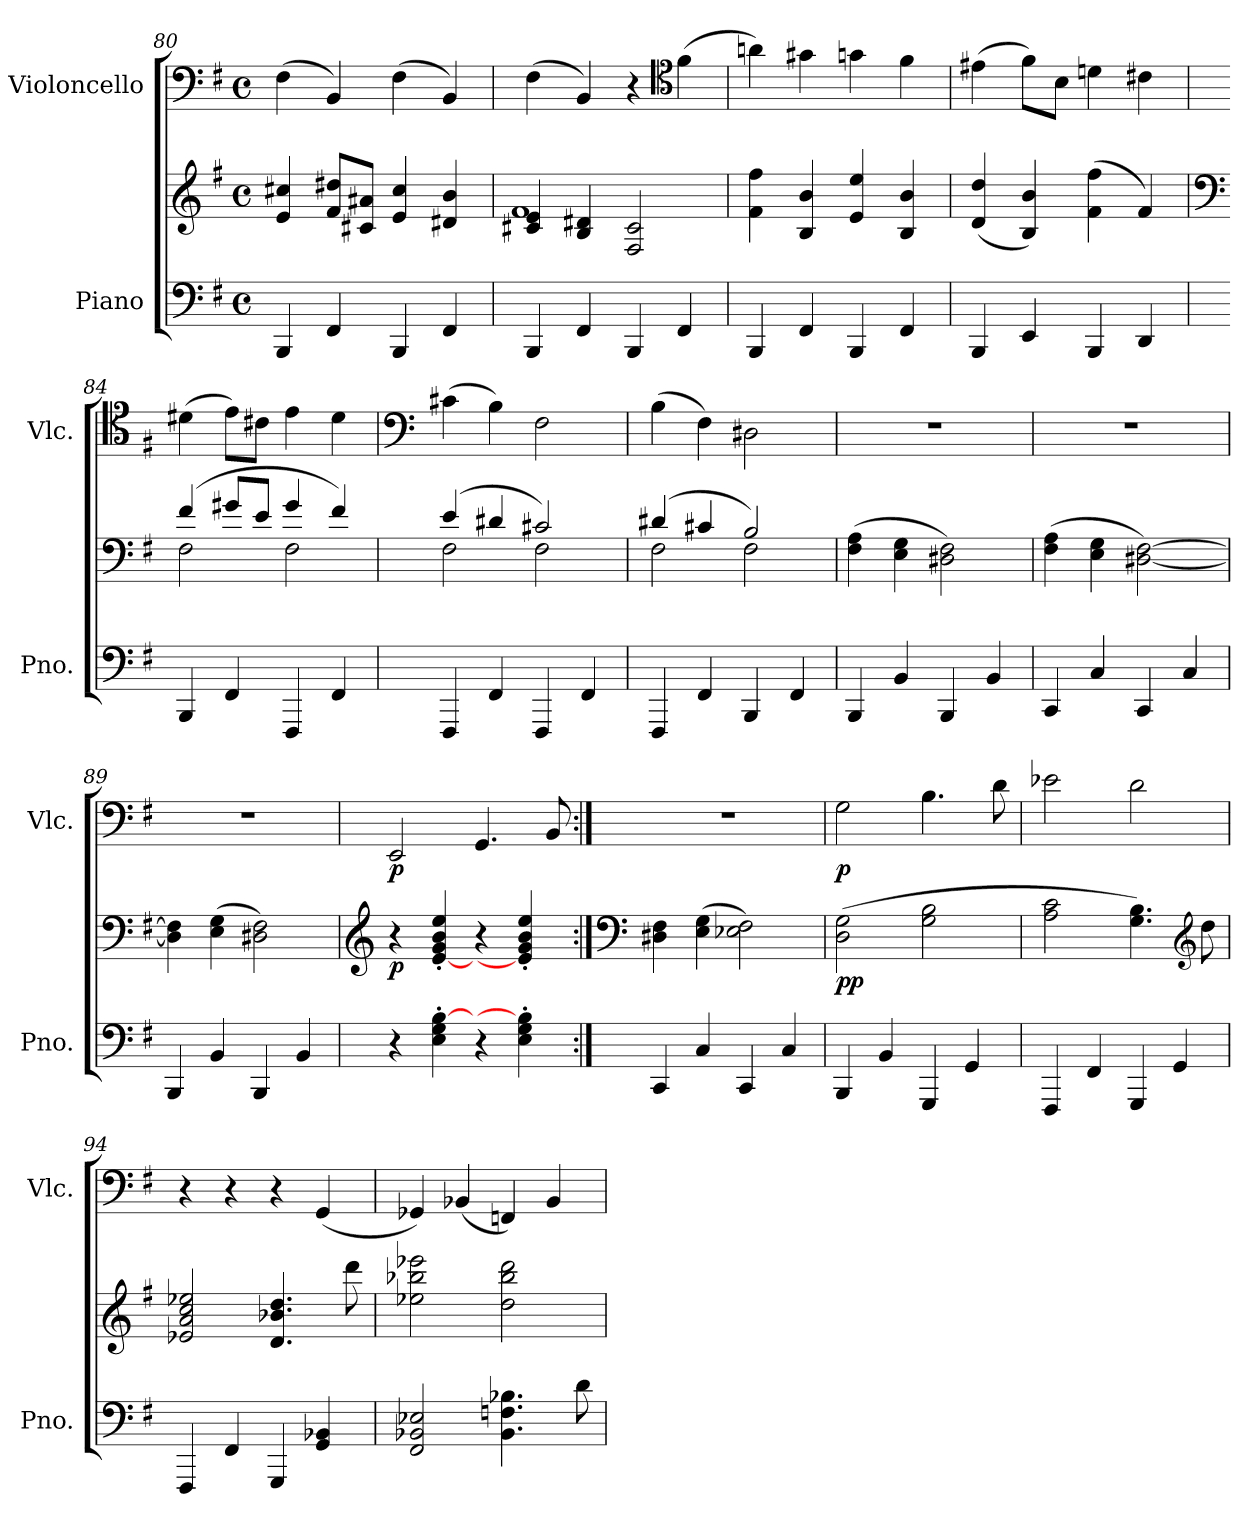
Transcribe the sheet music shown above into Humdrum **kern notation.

**kern	**kern	**dynam	**kern	**dynam
*part2	*part2	*part2	*part1	*part1
*staff3	*staff2	*staff2/3	*staff1	*staff1
*I"Piano	*	*	*I"Violoncello	*
*I'Pno.	*	*	*I'Vlc.	*
*clefF4	*clefG2	*	*clefF4	*
*k[f#]	*k[f#]	*	*k[f#]	*
*M4/4	*M4/4	*	*M4/4	*
*met(c)	*met(c)	*	*met(c)	*
=80	=80	=80	=80	=80
4BBB/	4e/ 4cc#X/	.	(>4F#\	.
4FF#/	8f#/ 8dd#X/L	.	4BB/)	.
.	8c#X/ 8a#X/J	.	.	.
4BBB/	4e/ 4cc#/	.	(>4F#\	.
4FF#/	4d#X/ 4b/	.	4BB/)	.
=81	=81	=81	=81	=81
*	*^	*	*	*
4BBB/	4c#X/ 4e/	1f#	.	(>4F#\	.
4FF#/	4B/ 4d#X/	.	.	4BB/)	.
4BBB/	2F#/ 2c#/	.	.	4r	.
*	*	*	*	*clefC4	*
4FF#/	.	.	.	(>4f#\	.
*	*v	*v	*	*	*
=82	=82	=82	=82	=82
4BBB/	4f#\ 4ff#\	.	4an\)	.
4FF#/	4B/ 4b/	.	4g#X\	.
4BBB/	4e/ 4ee/	.	4gn\	.
4FF#/	4B/ 4b/	.	4f#\	.
=83	=83	=83	=83	=83
4BBB/	(<4d/ 4dd/	.	(>4e#X\	.
4EE/	4B/ 4b/)	.	8f#\L)	.
.	.	.	8B\J	.
4BBB/	(>4f#\ 4ff#\	.	4dn\	.
4DD/	4f#/)	.	4c#X\	.
=84	=84	=84	=84	=84
*	*clefF4	*	*	*
*	*^	*	*	*
4BBB/	(>4f#/	2F#\	.	(>4d#X\	.
4FF#/	8g#X/L	.	.	8e\L)	.
.	8e/J	.	.	8c#X\J	.
4FFF#/	4g#/	2F#\	.	4e\	.
4FF#/	4f#/)	.	.	4d#\	.
=85	=85	=85	=85	=85	=85
*	*	*	*	*clefF4	*
4FFF#/	(>4e/	2F#\	.	(>4c#X\	.
4FF#/	4d#X/	.	.	4B\)	.
4FFF#/	2c#X/)	2F#\	.	2F#\	.
4FF#/	.	.	.	.	.
=86	=86	=86	=86	=86	=86
4FFF#/	(>4d#X/	2F#\	.	(>4B\	.
4FF#/	4c#X/	.	.	4F#\)	.
4BBB/	2B/)	2F#\	.	2D#X\	.
4FF#/	.	.	.	.	.
*	*v	*v	*	*	*
=87	=87	=87	=87	=87
4BBB/	(>4F#\ 4A\	.	1r	.
4BB/	4E\ 4G\	.	.	.
4BBB/	2D#X\ 2F#\)	.	.	.
4BB/	.	.	.	.
=88	=88	=88	=88	=88
4CC/	(>4F#\ 4A\	.	1r	.
4C/	4E\ 4G\	.	.	.
4CC/	[2D#X\ [2F#\)	.	.	.
4C/	.	.	.	.
=89	=89	=89	=89	=89
4BBB/	4D#\] 4F#\]	.	1r	.
4BB/	(>4E\ 4G\	.	.	.
4BBB/	2D#X\ 2F#\)	.	.	.
4BB/	.	.	.	.
=90	=90	=90	=90	=90
*	*clefG2	*	*	*
!	!	!LO:DY:b	!	!LO:DY:b
4r	4r	p	2EE/	p
4E\' 4G\' [4B\'	[4e/' 4g/' 4b/' 4ee/'	.	.	.
4r	4r	.	4.GG/	.
4E\' 4G\' 4B\]'	4e/]' 4g/' 4b/' 4ee/'	.	.	.
.	.	.	8BB/	.
=91:|!	=91:|!	=91:|!	=91:|!	=91:|!
*	*clefF4	*	*	*
4CC/	4D#X\ 4F#\	.	1r	.
4C/	(>4E\ 4G\	.	.	.
4CC/	2E-X\ 2F#\)	.	.	.
4C/	.	.	.	.
=92	=92	=92	=92	=92
!	!	!LO:DY:b	!	!LO:DY:b
4BBB/	(>2D\ 2G\	pp	2G\	p
4BB/	.	.	.	.
4GGG/	2G\ 2B\	.	4.B\	.
4GG/	.	.	.	.
.	.	.	8d\	.
=93	=93	=93	=93	=93
4FFF#/	2A\ 2c\	.	2e-X\	.
4FF#/	.	.	.	.
4GGG/	4.G\ 4.B\)	.	2d\	.
4GG/	.	.	.	.
*	*clefG2	*	*	*
.	8dd\	.	.	.
=94	=94	=94	=94	=94
4FFF#/	2e-X/ 2a/ 2cc/ 2ee-X/	.	4r	.
4FF#/	.	.	4r	.
4GGG/	4.d/ 4.b-X/ 4.dd/	.	4r	.
4GG/ 4BB-X/	.	.	(<4GG/	.
.	8ddd\	.	.	.
=95	=95	=95	=95	=95
2FF#/ 2BB-X/ 2E-X/	2ee-X\ 2bb-X\ 2eee-X\	.	4GG-X/)	.
.	.	.	(<4BB-X/	.
4.BB-\ 4.Fn\ 4.B-X\	2dd\ 2bb-\ 2ddd\	.	4FFn/)	.
.	.	.	4BB-/	.
8d\	.	.	.	.
=	=	=	=	=
*-	*-	*-	*-	*-
